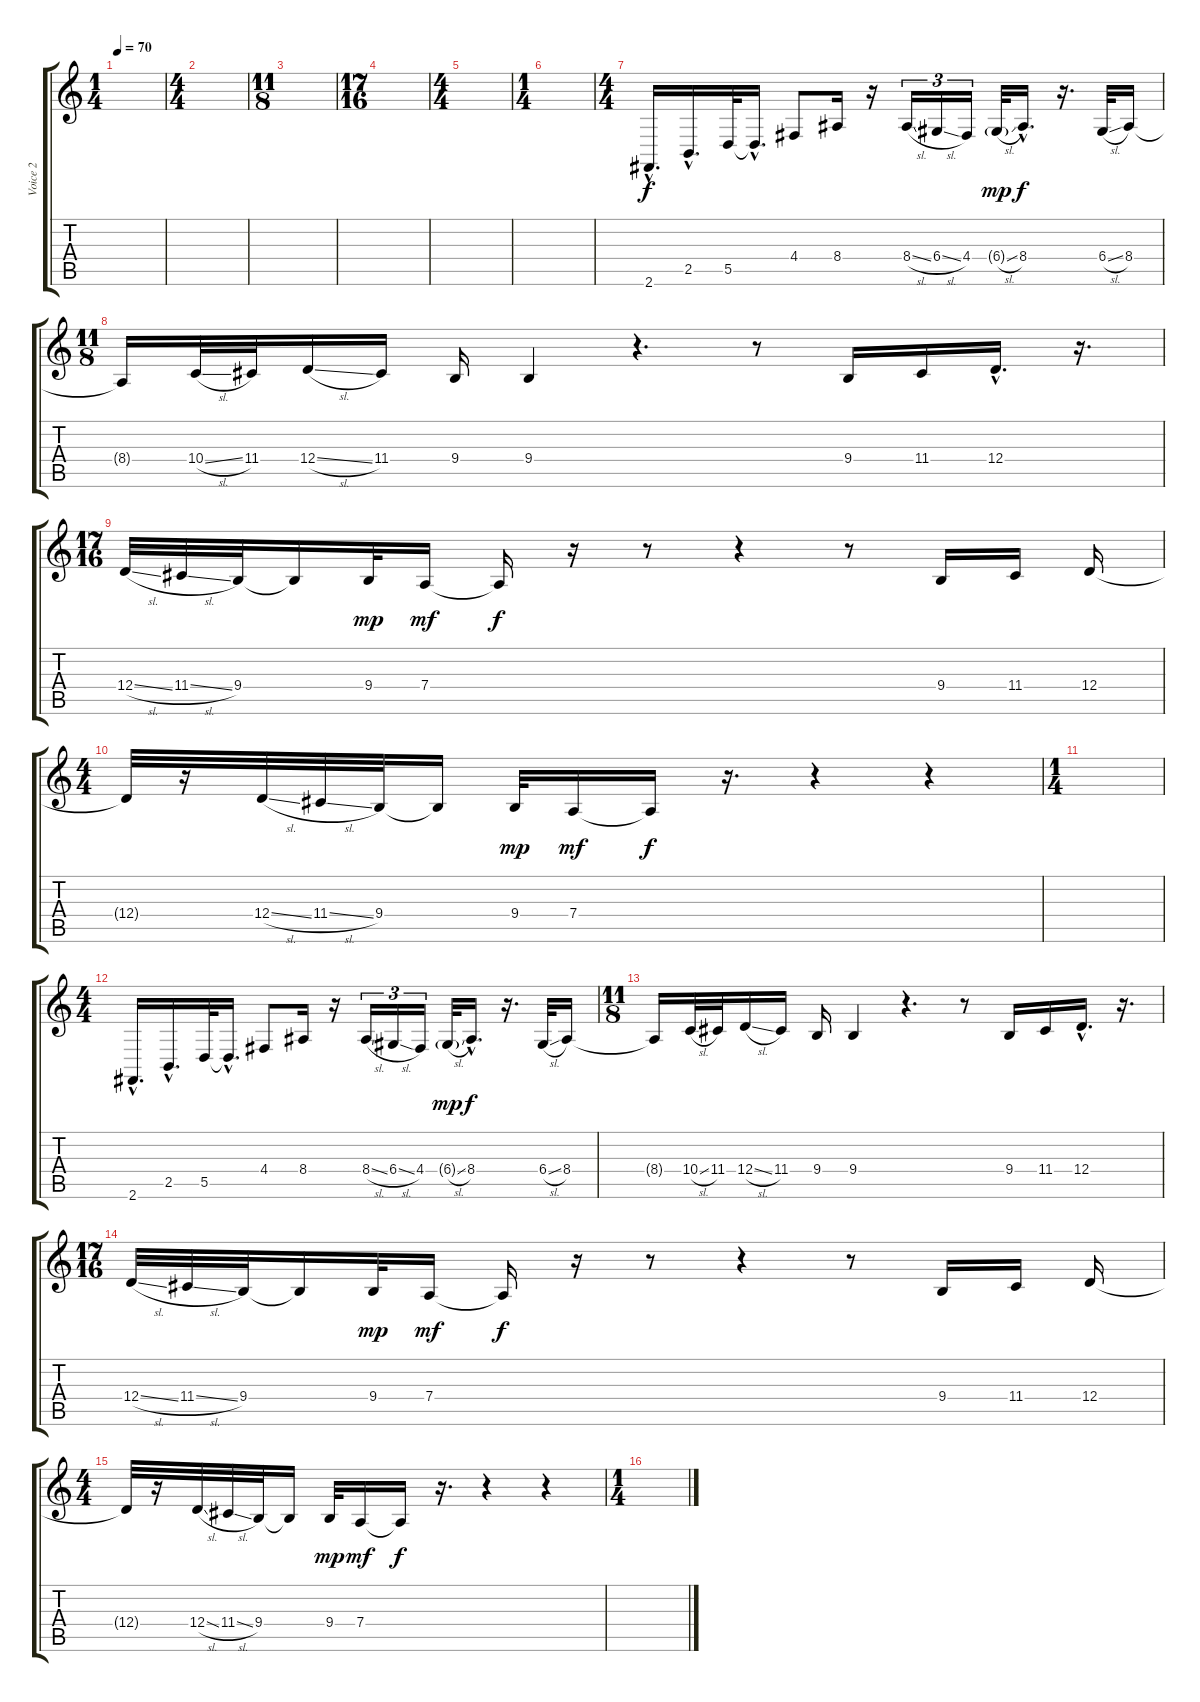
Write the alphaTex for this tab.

\track ("Voice 2" "Voice 2") {instrument clarinet}
\staff {score tabs}
\tuning (E4 B3 G3 D3 A2 E2) {hide}
\ts (1 4)
\section ("" "")
\tempo 70
\clef g2
\ks c
|
\ts (4 4)
|
\ts (11 8)
|
\ts (17 16)
|
\ts (4 4)
|
\ts (1 4)
|
\ts (4 4)
2.6{hac}.16{d} 2.5{hac}.16{d} 5.5.32 5.5{hac t}.16{d} 4.4.8 8.4.16 r.16 8.4{sl}.16{tu (3 2)} 6.4{sl}.16{tu (3 2)} 4.4.16{tu (3 2)} 6.4{sl g}.32{dy mp} 8.4{hac}.16{d dy f} r.16{d} 6.4{sl}.32 8.4.16 |
\ts (11 8)
8.4{t}.16 10.4{sl}.32 11.4.32 12.4{sl}.16 11.4.16 9.4.16 9.4.4 r.4{d} r.8 9.4.16 11.4.16 12.4{hac}.16{d} r.16{d} |
\ts (17 16)
12.4{sl}.32 11.4{sl}.32 9.4.32 9.4{t}.16 9.4.32{dy mp} 7.4.16{dy mf} 7.4{t}.16{dy f} r.16 r.8 r.4 r.8 9.4.16 11.4.16 12.4.16 |
\ts (4 4)
12.4{t}.32 r.16 12.4{sl}.32 11.4{sl}.32 9.4.32 9.4{t}.16 9.4.32{dy mp} 7.4.16{dy mf} 7.4{t}.16{dy f} r.16{d} r.4 r.4 |
\ts (1 4)
|
\ts (4 4)
2.6{hac}.16{d} 2.5{hac}.16{d} 5.5.32 5.5{hac t}.16{d} 4.4.8 8.4.16 r.16 8.4{sl}.16{tu (3 2)} 6.4{sl}.16{tu (3 2)} 4.4.16{tu (3 2)} 6.4{sl g}.32{dy mp} 8.4{hac}.16{d dy f} r.16{d} 6.4{sl}.32 8.4.16 |
\ts (11 8)
8.4{t}.16 10.4{sl}.32 11.4.32 12.4{sl}.16 11.4.16 9.4.16 9.4.4 r.4{d} r.8 9.4.16 11.4.16 12.4{hac}.16{d} r.16{d} |
\ts (17 16)
12.4{sl}.32 11.4{sl}.32 9.4.32 9.4{t}.16 9.4.32{dy mp} 7.4.16{dy mf} 7.4{t}.16{dy f} r.16 r.8 r.4 r.8 9.4.16 11.4.16 12.4.16 |
\ts (4 4)
12.4{t}.32 r.16 12.4{sl}.32 11.4{sl}.32 9.4.32 9.4{t}.16 9.4.32{dy mp} 7.4.16{dy mf} 7.4{t}.16{dy f} r.16{d} r.4 r.4 |
\ts (1 4)
